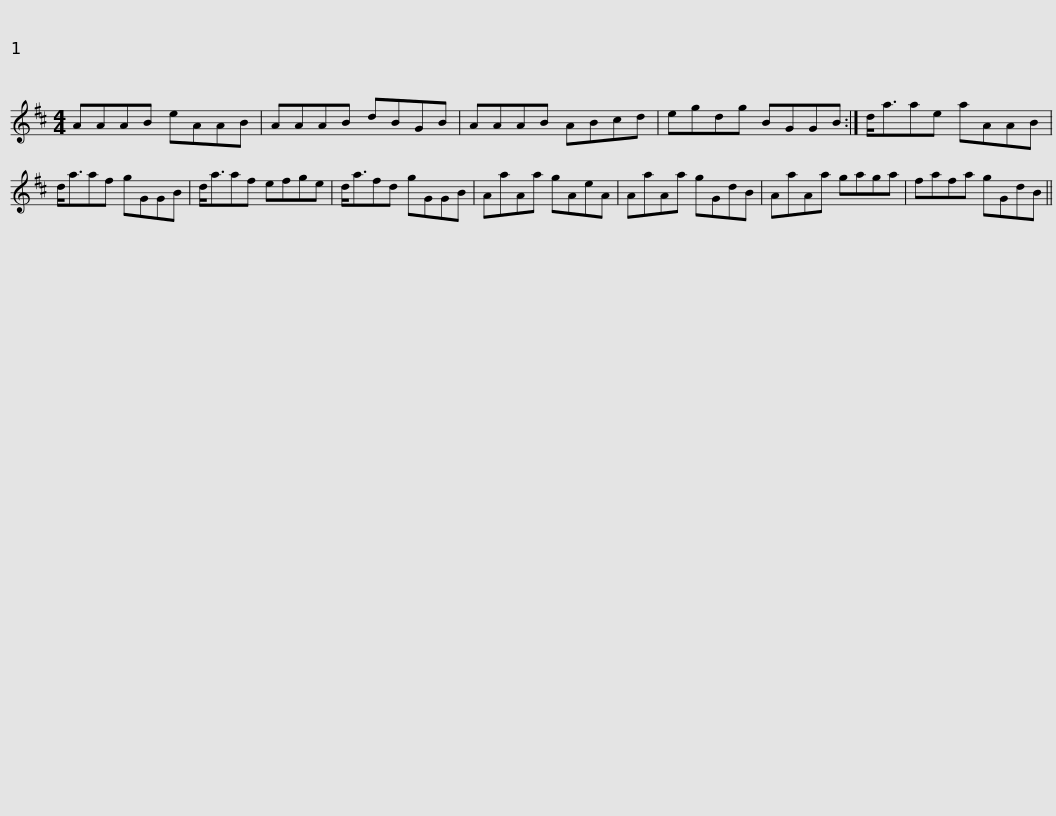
X:1
L:1/8
M:4/4
I:linebreak $
K:D
V:1 treble
V:1
 AAAB eAAB | AAAB dBGB | AAAB ABcd | egdg BGGB :| d<aae aAAB |$ %5
 d<aaf gGGB | d<aaf efge | d<afd gGGB | AaAa gAeA | AaAa gGdB |$ %10
 AaAa gaga | fafa gGdB || %12
